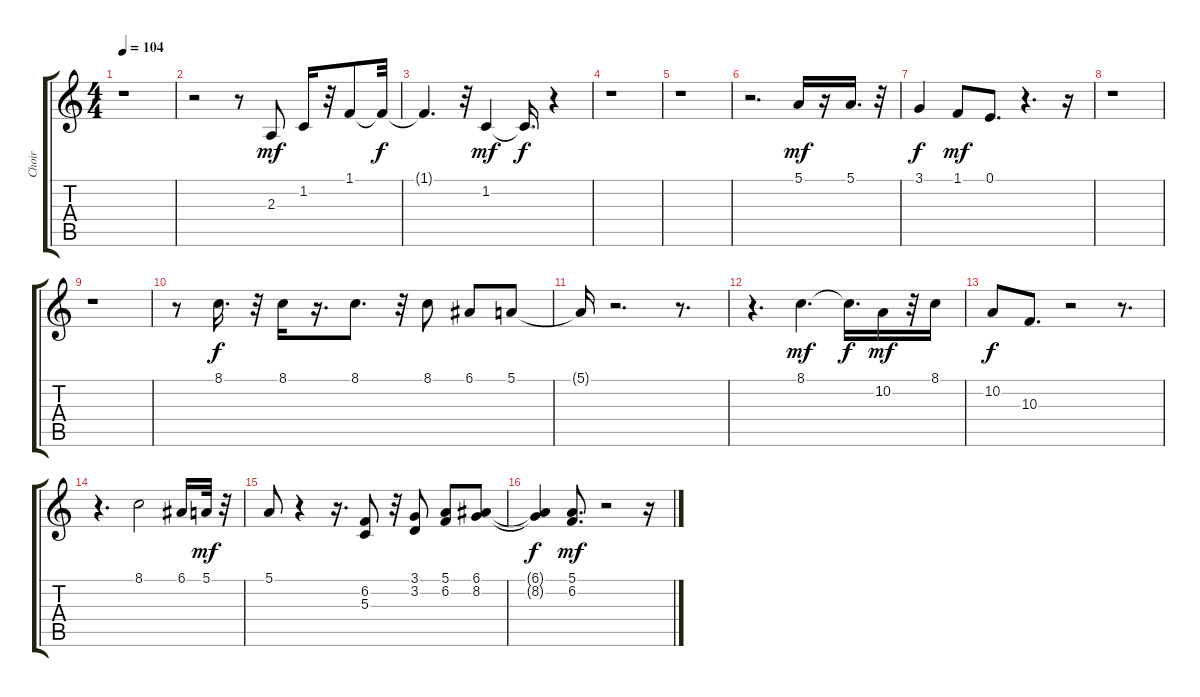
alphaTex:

\track ("Choir" "Choir") {instrument choiraahs}
\staff {score tabs}
\tuning (E4 B3 G3 D3 A2 E2) {hide}
\ts (4 4)
\tempo 104
\clef g2
\ks c
r.1{dy mf} |
r.2 r.8 2.3.8 1.2.16 r.32 1.1.8 1.1{t}.32{dy f} |
1.1{t}.4{d} r.32 1.2.4{dy mf} 1.2{t}.16{d dy f} r.4 |
r.1 |
r.1 |
r.2{d} 5.1.16{dy mf} r.16 5.1.16{d} r.32 |
3.1.4{dy f} 1.1.8{dy mf} 0.1.8{d} r.4{d} r.16 |
r.1 |
r.1 |
r.8 8.1.16{d dy f} r.32 8.1.16 r.16{d} 8.1.8{d} r.32 8.1.8 6.1.8 5.1.8 |
5.1{t}.16 r.2{d} r.8{d} |
r.4{d} 8.1.4{d dy mf} 8.1{t}.16{d dy f} 10.2.16{dy mf} r.32 8.1.16 |
10.2.8{dy f} 10.3.8{d} r.2 r.8{d} |
r.4{d} 8.1.2 6.1.16 5.1.32{dy mf} r.32 |
5.1.8 r.4 r.16{d} (6.2 5.3).8 r.32 (3.1 3.2).8 (5.1 6.2).8 (6.1 8.2).8 |
(6.1{t} 8.2{t}).4{dy f} (5.1 6.2).8{d dy mf} r.2 r.16
